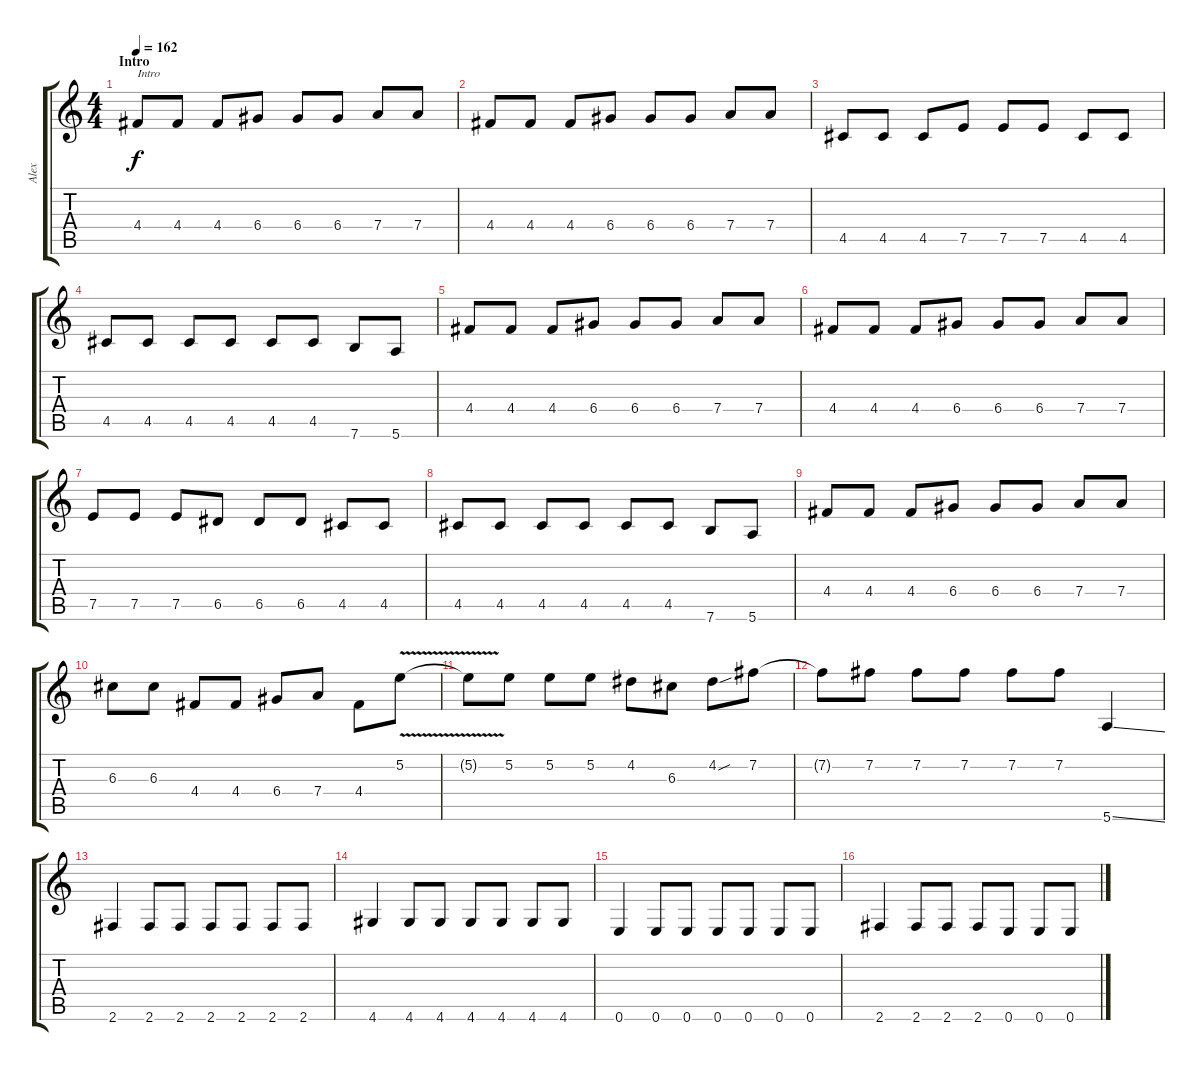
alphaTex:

\track ("Alex" "Alex") {instrument overdrivenguitar}
\staff {score tabs}
\tuning (E4 B3 G3 D3 A2 E2) {hide}
\ts (4 4)
\section ("" "Intro")
\tempo 162
\clef g2
\ks c
4.4.8{txt "Intro" dy f instrument overdrivenguitar} 4.4.8 4.4.8 6.4.8 6.4.8 6.4.8 7.4.8 7.4.8 |
4.4.8 4.4.8 4.4.8 6.4.8 6.4.8 6.4.8 7.4.8 7.4.8 |
4.5.8 4.5.8 4.5.8 7.5.8 7.5.8 7.5.8 4.5.8 4.5.8 |
4.5.8 4.5.8 4.5.8 4.5.8 4.5.8 4.5.8 7.6.8 5.6.8 |
4.4.8 4.4.8 4.4.8 6.4.8 6.4.8 6.4.8 7.4.8 7.4.8 |
4.4.8 4.4.8 4.4.8 6.4.8 6.4.8 6.4.8 7.4.8 7.4.8 |
7.5.8 7.5.8 7.5.8 6.5.8 6.5.8 6.5.8 4.5.8 4.5.8 |
4.5.8 4.5.8 4.5.8 4.5.8 4.5.8 4.5.8 7.6.8 5.6.8 |
4.4.8 4.4.8 4.4.8 6.4.8 6.4.8 6.4.8 7.4.8 7.4.8 |
6.3.8 6.3.8 4.4.8 4.4.8 6.4.8 7.4.8 4.4.8 5.2{v}.8 |
5.2{t}.8 5.2.8 5.2.8 5.2.8 4.2.8 6.3.8 4.2{sou}.8 7.2.8 |
7.2{t}.8 7.2.8 7.2.8 7.2.8 7.2.8 7.2.8 5.6{ss}.4 |
2.6.4 2.6.8 2.6.8 2.6.8 2.6.8 2.6.8 2.6.8 |
4.6.4 4.6.8 4.6.8 4.6.8 4.6.8 4.6.8 4.6.8 |
0.6.4 0.6.8 0.6.8 0.6.8 0.6.8 0.6.8 0.6.8 |
2.6.4 2.6.8 2.6.8 2.6.8 0.6.8 0.6.8 0.6.8
